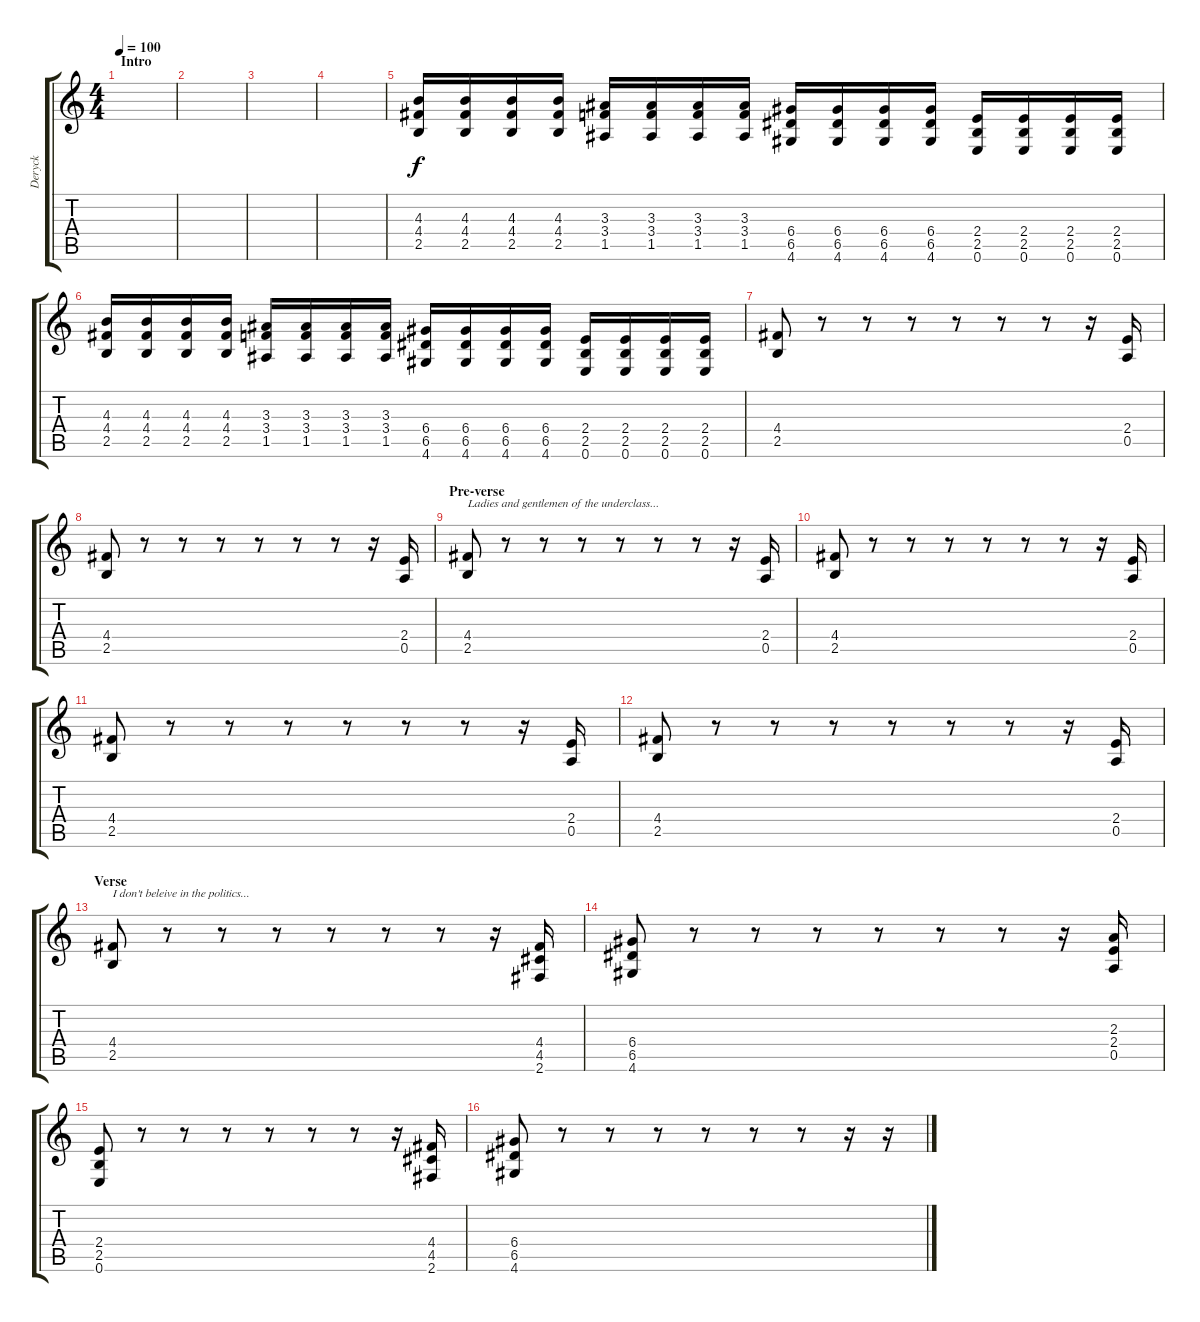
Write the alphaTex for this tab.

\track ("Deryck" "Deryck") {instrument distortionguitar}
\staff {score tabs}
\tuning (E4 B3 G3 D3 A2 E2) {hide}
\ts (4 4)
\section ("" "Intro")
\tempo 100
\clef g2
\ks c
|
|
|
|
(4.3 4.4 2.5).16 (4.3 4.4 2.5).16 (4.3 4.4 2.5).16 (4.3 4.4 2.5).16 (3.3 3.4 1.5).16 (3.3 3.4 1.5).16 (3.3 3.4 1.5).16 (3.3 3.4 1.5).16 (6.4 6.5 4.6).16 (6.4 6.5 4.6).16 (6.4 6.5 4.6).16 (6.4 6.5 4.6).16 (2.4 2.5 0.6).16 (2.4 2.5 0.6).16 (2.4 2.5 0.6).16 (2.4 2.5 0.6).16 |
(4.3 4.4 2.5).16 (4.3 4.4 2.5).16 (4.3 4.4 2.5).16 (4.3 4.4 2.5).16 (3.3 3.4 1.5).16 (3.3 3.4 1.5).16 (3.3 3.4 1.5).16 (3.3 3.4 1.5).16 (6.4 6.5 4.6).16 (6.4 6.5 4.6).16 (6.4 6.5 4.6).16 (6.4 6.5 4.6).16 (2.4 2.5 0.6).16 (2.4 2.5 0.6).16 (2.4 2.5 0.6).16 (2.4 2.5 0.6).16 |
(4.4 2.5).8 r.8 r.8 r.8 r.8 r.8 r.8 r.16 (2.4 0.5).16 |
(4.4 2.5).8 r.8 r.8 r.8 r.8 r.8 r.8 r.16 (2.4 0.5).16 |
\section ("" "Pre-verse")
(4.4 2.5).8{txt "Ladies and gentlemen of the underclass..."} r.8 r.8 r.8 r.8 r.8 r.8 r.16 (2.4 0.5).16 |
(4.4 2.5).8 r.8 r.8 r.8 r.8 r.8 r.8 r.16 (2.4 0.5).16 |
(4.4 2.5).8 r.8 r.8 r.8 r.8 r.8 r.8 r.16 (2.4 0.5).16 |
(4.4 2.5).8 r.8 r.8 r.8 r.8 r.8 r.8 r.16 (2.4 0.5).16 |
\section ("" "Verse")
(4.4 2.5).8{txt "I don't beleive in the politics..."} r.8 r.8 r.8 r.8 r.8 r.8 r.16 (4.4 4.5 2.6).16 |
(6.4 6.5 4.6).8 r.8 r.8 r.8 r.8 r.8 r.8 r.16 (2.3 2.4 0.5).16 |
(2.4 2.5 0.6).8 r.8 r.8 r.8 r.8 r.8 r.8 r.16 (4.4 4.5 2.6).16 |
(6.4 6.5 4.6).8 r.8 r.8 r.8 r.8 r.8 r.8 r.16 r.16
